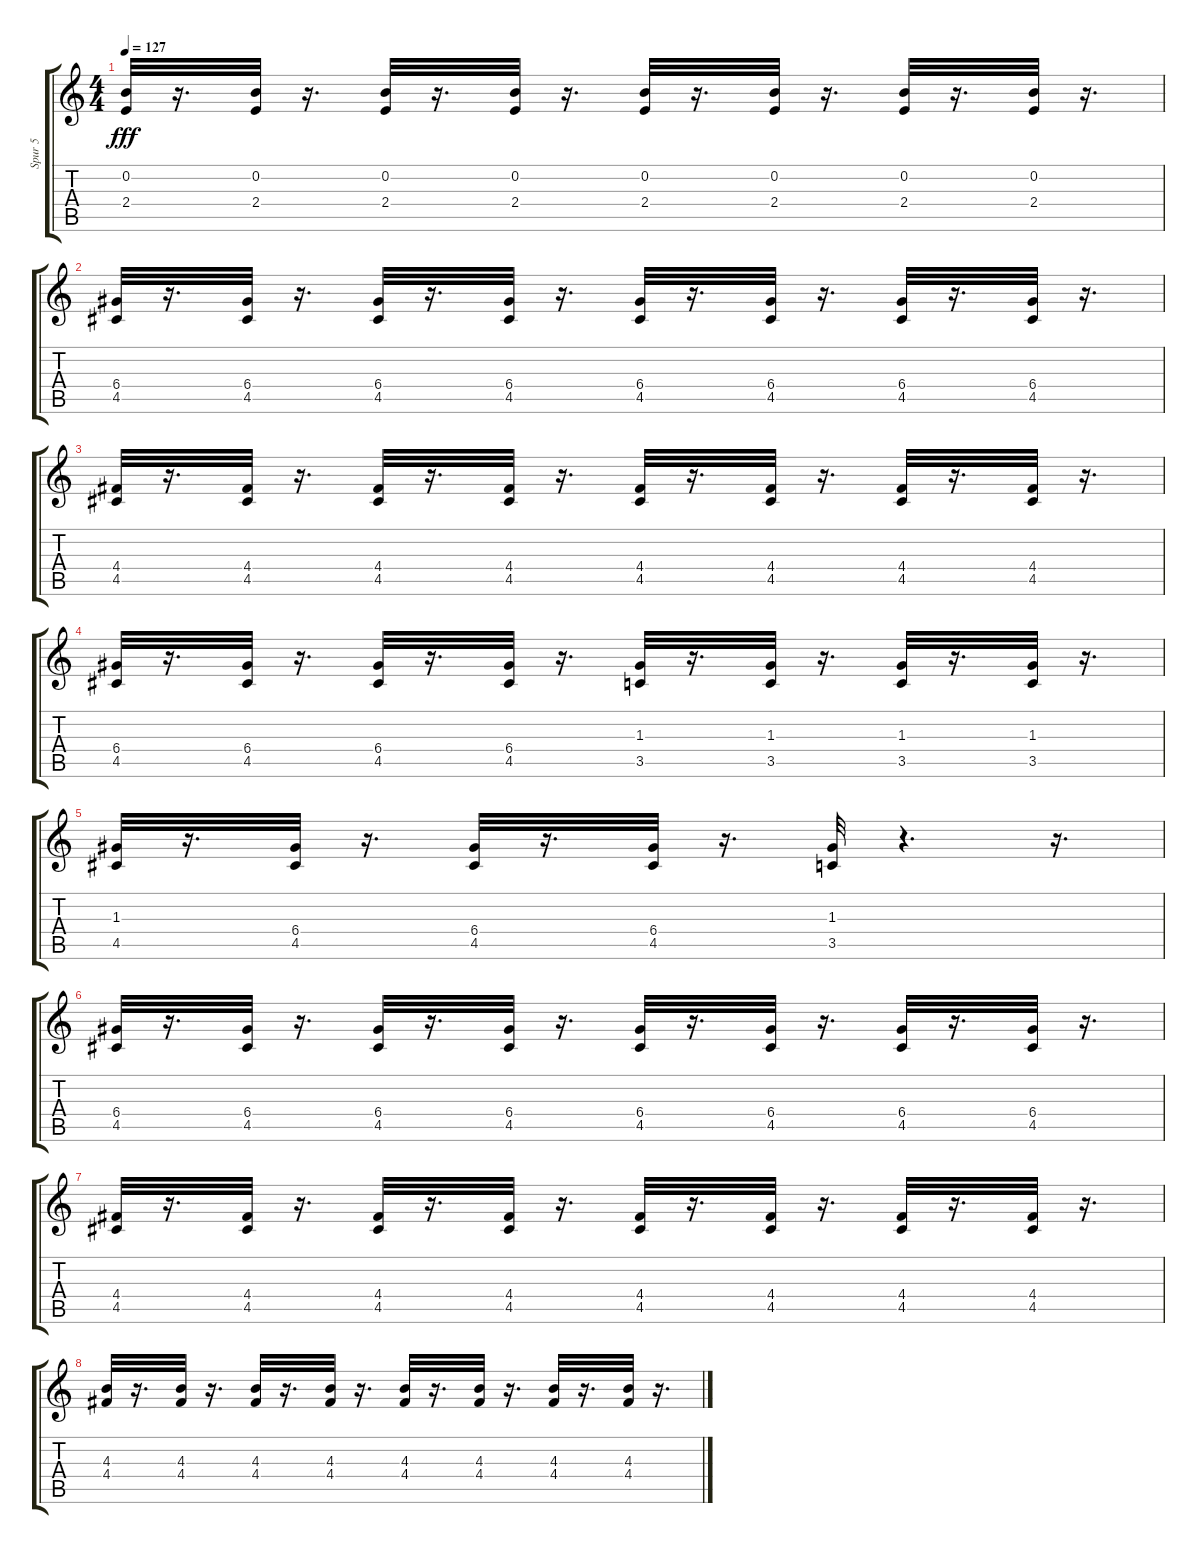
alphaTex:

\track ("Spur 5" "Spur 5") {instrument electricguitarmuted}
\staff {score tabs}
\tuning (E4 B3 G3 D3 A2 E2) {hide}
\ts (4 4)
\tempo 127
\clef g2
\ks c
(0.2 2.4).32{dy fff} r.16{d} (0.2 2.4).32 r.16{d} (0.2 2.4).32 r.16{d} (0.2 2.4).32 r.16{d} (0.2 2.4).32 r.16{d} (0.2 2.4).32 r.16{d} (0.2 2.4).32 r.16{d} (0.2 2.4).32 r.16{d} |
(6.4 4.5).32 r.16{d} (6.4 4.5).32 r.16{d} (6.4 4.5).32 r.16{d} (6.4 4.5).32 r.16{d} (6.4 4.5).32 r.16{d} (6.4 4.5).32 r.16{d} (6.4 4.5).32 r.16{d} (6.4 4.5).32 r.16{d} |
(4.4 4.5).32 r.16{d} (4.4 4.5).32 r.16{d} (4.4 4.5).32 r.16{d} (4.4 4.5).32 r.16{d} (4.4 4.5).32 r.16{d} (4.4 4.5).32 r.16{d} (4.4 4.5).32 r.16{d} (4.4 4.5).32 r.16{d} |
(6.4 4.5).32 r.16{d} (6.4 4.5).32 r.16{d} (6.4 4.5).32 r.16{d} (6.4 4.5).32 r.16{d} (1.3 3.5).32 r.16{d} (1.3 3.5).32 r.16{d} (1.3 3.5).32 r.16{d} (1.3 3.5).32 r.16{d} |
(1.3 4.5).32 r.16{d} (6.4 4.5).32 r.16{d} (6.4 4.5).32 r.16{d} (6.4 4.5).32 r.16{d} (1.3 3.5).32 r.4{d} r.16{d} |
(6.4 4.5).32 r.16{d} (6.4 4.5).32 r.16{d} (6.4 4.5).32 r.16{d} (6.4 4.5).32 r.16{d} (6.4 4.5).32 r.16{d} (6.4 4.5).32 r.16{d} (6.4 4.5).32 r.16{d} (6.4 4.5).32 r.16{d} |
(4.4 4.5).32 r.16{d} (4.4 4.5).32 r.16{d} (4.4 4.5).32 r.16{d} (4.4 4.5).32 r.16{d} (4.4 4.5).32 r.16{d} (4.4 4.5).32 r.16{d} (4.4 4.5).32 r.16{d} (4.4 4.5).32 r.16{d} |
(4.3 4.4).32 r.16{d} (4.3 4.4).32 r.16{d} (4.3 4.4).32 r.16{d} (4.3 4.4).32 r.16{d} (4.3 4.4).32 r.16{d} (4.3 4.4).32 r.16{d} (4.3 4.4).32 r.16{d} (4.3 4.4).32 r.16{d}
